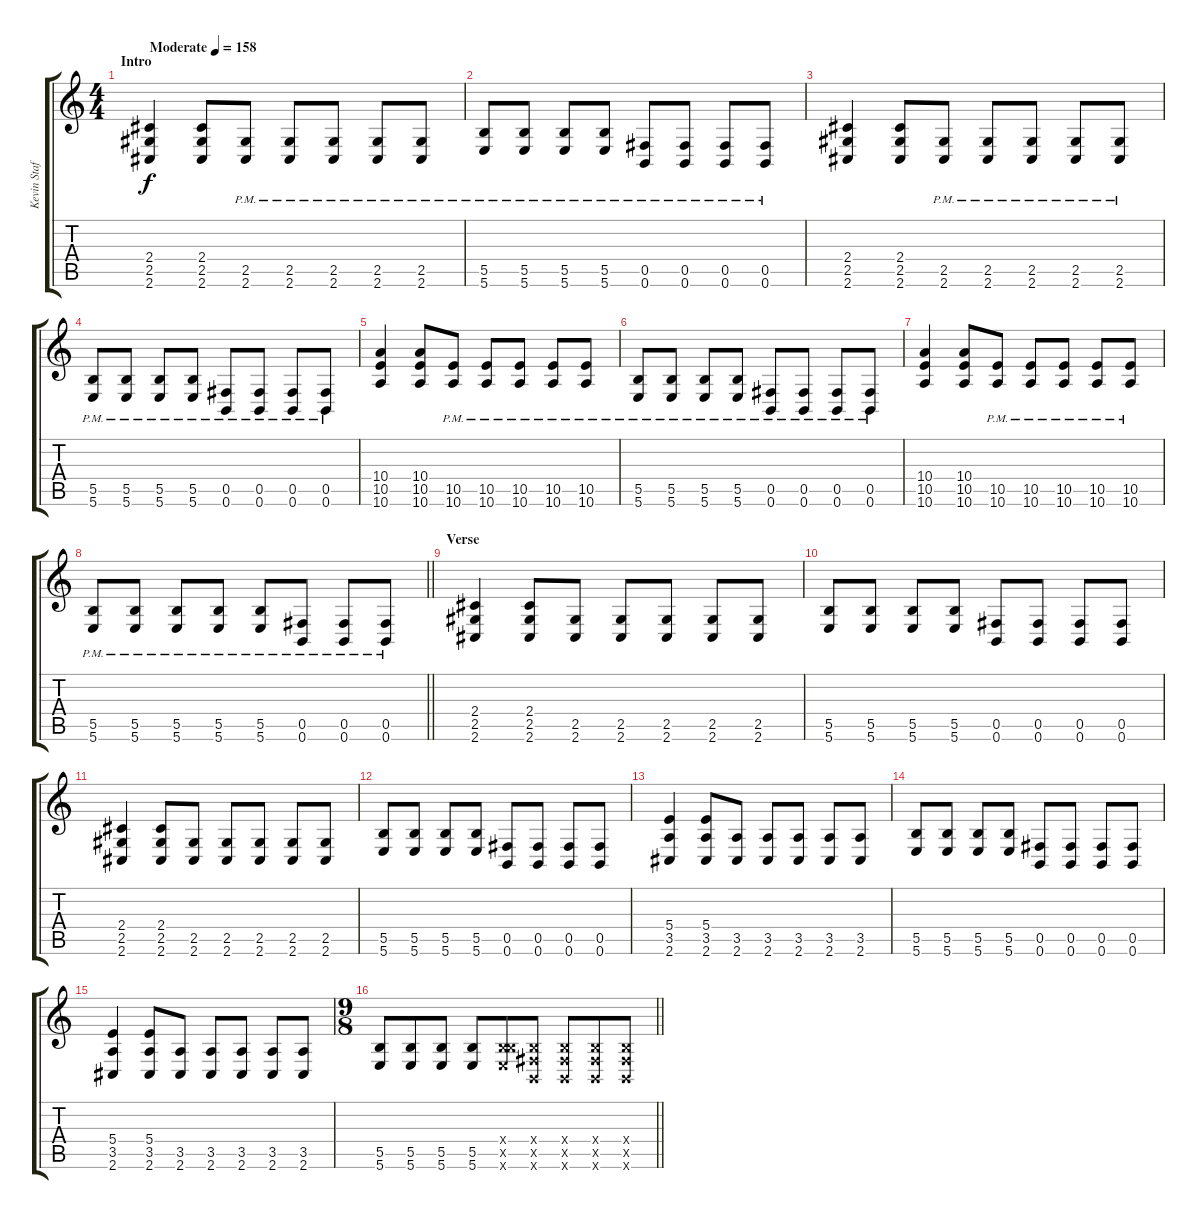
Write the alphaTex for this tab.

\track ("Kevin Staff" "Kevin Staf") {instrument distortionguitar}
\staff {score tabs}
\tuning (Db4 Ab3 E3 B2 Gb2 B1) {hide}
\ts (4 4)
\section ("" "Intro")
\tempo (158 "Moderate")
\clef g2
\ks c
(2.4 2.5 2.6).4{dy f instrument distortionguitar} (2.4 2.5 2.6).8 (2.5{pm} 2.6{pm}).8 (2.5{pm} 2.6{pm}).8 (2.5{pm} 2.6{pm}).8 (2.5{pm} 2.6{pm}).8 (2.5{pm} 2.6{pm}).8 |
(5.5{pm} 5.6{pm}).8 (5.5{pm} 5.6{pm}).8 (5.5{pm} 5.6{pm}).8 (5.5{pm} 5.6{pm}).8 (0.5{pm} 0.6{pm}).8 (0.5{pm} 0.6{pm}).8 (0.5{pm} 0.6{pm}).8 (0.5{pm} 0.6{pm}).8 |
(2.4 2.5 2.6).4 (2.4 2.5 2.6).8 (2.5{pm} 2.6{pm}).8 (2.5{pm} 2.6{pm}).8 (2.5{pm} 2.6{pm}).8 (2.5{pm} 2.6{pm}).8 (2.5{pm} 2.6{pm}).8 |
(5.5{pm} 5.6{pm}).8 (5.5{pm} 5.6{pm}).8 (5.5{pm} 5.6{pm}).8 (5.5{pm} 5.6{pm}).8 (0.5{pm} 0.6{pm}).8 (0.5{pm} 0.6{pm}).8 (0.5{pm} 0.6{pm}).8 (0.5{pm} 0.6{pm}).8 |
(10.4 10.5 10.6).4 (10.4 10.5 10.6).8 (10.5{pm} 10.6{pm}).8 (10.5{pm} 10.6{pm}).8 (10.5{pm} 10.6{pm}).8 (10.5{pm} 10.6{pm}).8 (10.5{pm} 10.6{pm}).8 |
(5.5{pm} 5.6{pm}).8 (5.5{pm} 5.6{pm}).8 (5.5{pm} 5.6{pm}).8 (5.5{pm} 5.6{pm}).8 (0.5{pm} 0.6{pm}).8 (0.5{pm} 0.6{pm}).8 (0.5{pm} 0.6{pm}).8 (0.5{pm} 0.6{pm}).8 |
(10.4 10.5 10.6).4 (10.4 10.5 10.6).8 (10.5{pm} 10.6{pm}).8 (10.5{pm} 10.6{pm}).8 (10.5{pm} 10.6{pm}).8 (10.5{pm} 10.6{pm}).8 (10.5{pm} 10.6{pm}).8 |
\barLineRight lightlight
(5.5{pm} 5.6{pm}).8 (5.5{pm} 5.6{pm}).8 (5.5{pm} 5.6{pm}).8 (5.5{pm} 5.6{pm}).8 (5.5{pm} 5.6{pm}).8 (0.5{pm} 0.6{pm}).8 (0.5{pm} 0.6{pm}).8 (0.5{pm} 0.6{pm}).8 |
\section ("" "Verse")
(2.4 2.5 2.6).4 (2.4 2.5 2.6).8 (2.5 2.6).8 (2.5 2.6).8 (2.5 2.6).8 (2.5 2.6).8 (2.5 2.6).8 |
(5.5 5.6).8 (5.5 5.6).8 (5.5 5.6).8 (5.5 5.6).8 (0.5 0.6).8 (0.5 0.6).8 (0.5 0.6).8 (0.5 0.6).8 |
(2.4 2.5 2.6).4 (2.4 2.5 2.6).8 (2.5 2.6).8 (2.5 2.6).8 (2.5 2.6).8 (2.5 2.6).8 (2.5 2.6).8 |
(5.5 5.6).8 (5.5 5.6).8 (5.5 5.6).8 (5.5 5.6).8 (0.5 0.6).8 (0.5 0.6).8 (0.5 0.6).8 (0.5 0.6).8 |
(5.4 3.5 2.6).4 (5.4 3.5 2.6).8 (3.5 2.6).8 (3.5 2.6).8 (3.5 2.6).8 (3.5 2.6).8 (3.5 2.6).8 |
(5.5 5.6).8 (5.5 5.6).8 (5.5 5.6).8 (5.5 5.6).8 (0.5 0.6).8 (0.5 0.6).8 (0.5 0.6).8 (0.5 0.6).8 |
(5.4 3.5 2.6).4 (5.4 3.5 2.6).8 (3.5 2.6).8 (3.5 2.6).8 (3.5 2.6).8 (3.5 2.6).8 (3.5 2.6).8 |
\ts (9 8)
\barLineRight lightlight
(5.5 5.6).8 (5.5 5.6).8 (5.5 5.6).8 (5.5 5.6).8 (0.4{x} 5.5{x} 5.6{x}).8 (0.4{x} 0.5{x} 0.6{x}).8 (0.4{x} 0.5{x} 0.6{x}).8 (0.4{x} 0.5{x} 0.6{x}).8 (0.4{x} 0.5{x} 0.6{x}).8
